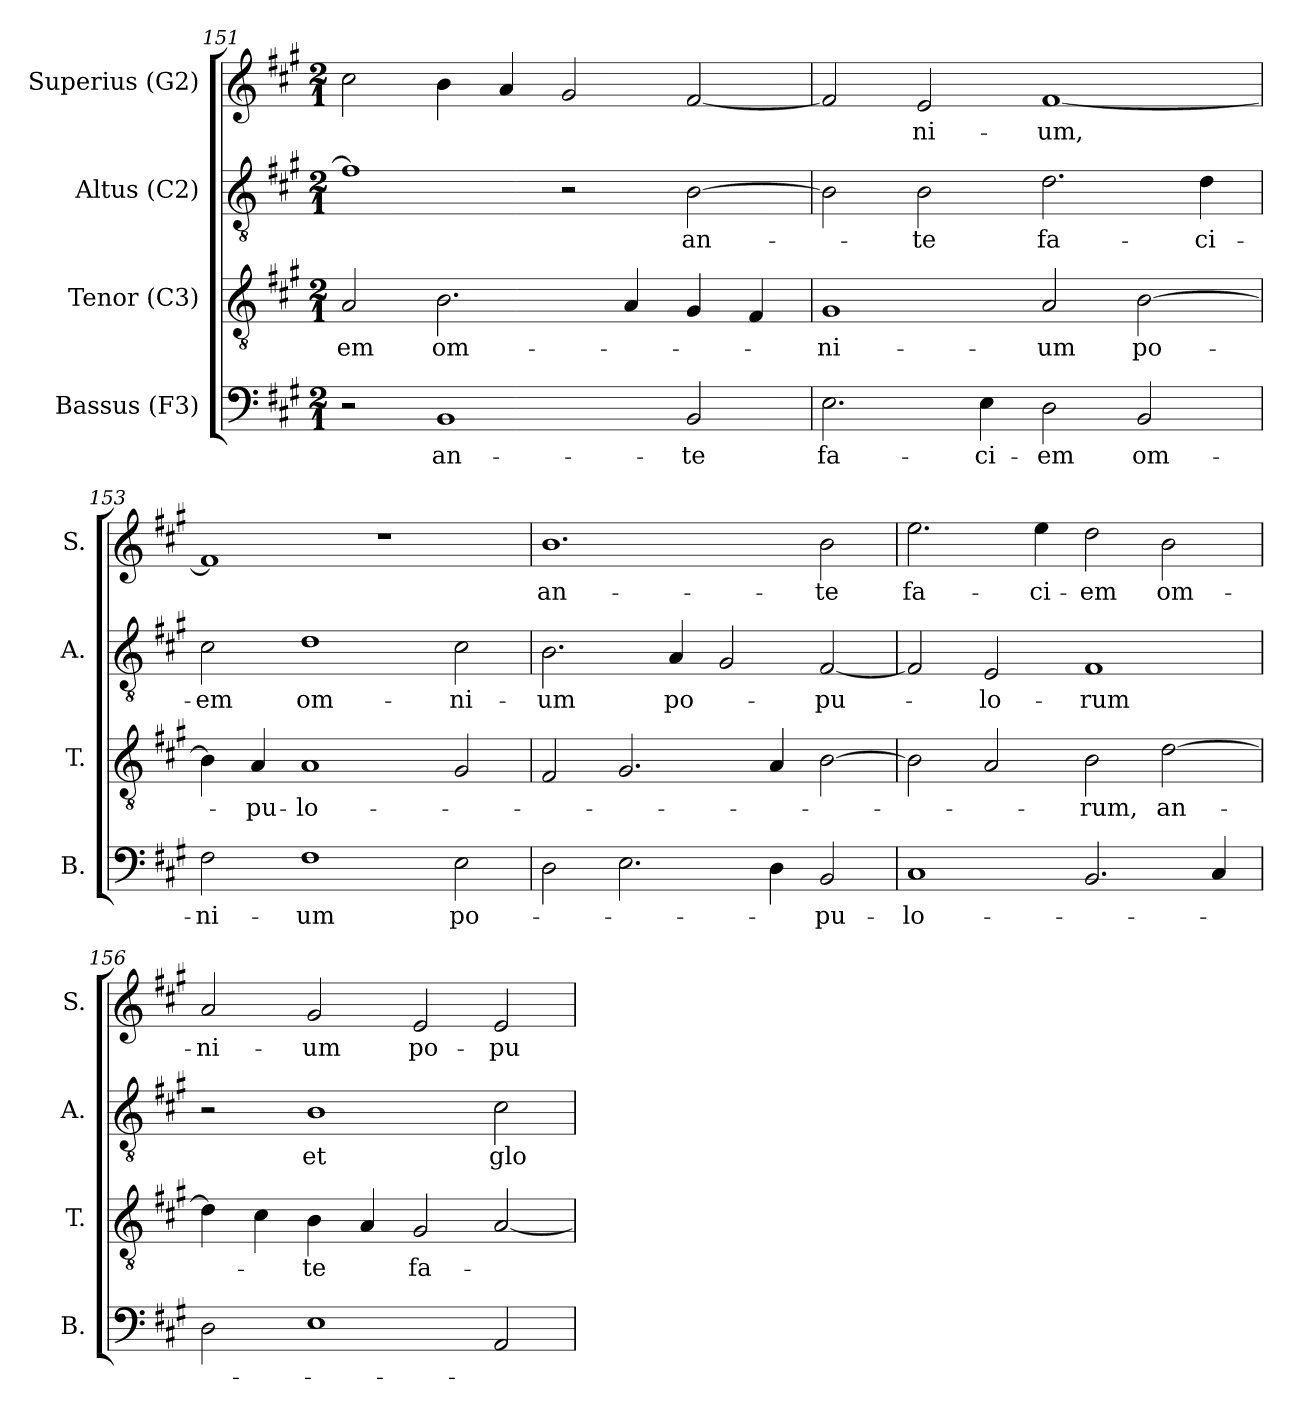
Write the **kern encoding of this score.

**kern	**text	**kern	**text	**kern	**text	**kern	**text
*part4	*part4	*part3	*part3	*part2	*part2	*part1	*part1
*staff4	*staff4	*staff3	*staff3	*staff2	*staff2	*staff1	*staff1
*I"Bassus (F3)	*	*I"Tenor (C3)	*	*I"Altus (C2)	*	*I"Superius (G2)	*
*I'B.	*	*I'T.	*	*I'A.	*	*I'S.	*
!!LO:LB:g=z
*clefF4	*	*clefGv2	*	*clefGv2	*	*clefG2	*
*	*	*ITrd7c12	*	*ITrd7c12	*	*	*
*k[f#c#g#]	*	*k[f#c#g#]	*	*k[f#c#g#]	*	*k[f#c#g#]	*
*A:	*	*A:	*	*A:	*	*A:	*
*M2/1	*	*M2/1	*	*M2/1	*	*M2/1	*
=151	=151	=151	=151	=151	=151	=151	=151
!	!	!	!LO:LY:b:color=#000000	!	!	!	!
2r	.	2AAi/	-em	1F#i]	.	2cc#i\	.
!	!LO:LY:b:color=#000000	!	!	!	!	!	!
!	!	!	!LO:LY:b:color=#000000	!	!	!	!
1BBi	an-	2.BBi\	om-	.	.	4bi\	.
.	.	.	.	.	.	4ai/	.
.	.	.	.	2r	.	2g#i/	.
.	.	4AAi/	.	.	.	.	.
!	!LO:LY:b:color=#000000	!	!	!	!	!	!
!	!	!	!	!	!LO:LY:b:color=#000000	!	!
2BBi/	-te	4GG#i/	.	[2BBi\	an-	[2f#i/	.
.	.	4FF#i/	.	.	.	.	.
=152	=152	=152	=152	=152	=152	=152	=152
!	!LO:LY:b:color=#000000	!	!	!	!	!	!
!	!	!	!LO:LY:b:color=#000000	!	!	!	!
2.Ei\	fa-	1GG#i	-ni-	2BBi\]	.	2f#i/]	.
!	!	!	!	!	!LO:LY:b:color=#000000	!	!
!	!	!	!	!	!	!	!LO:LY:b:color=#000000
.	.	.	.	2BBi\	-te	2ei/	-ni-
!	!LO:LY:b:color=#000000	!	!	!	!	!	!
4Ei\	-ci-	.	.	.	.	.	.
!	!LO:LY:b:color=#000000	!	!	!	!	!	!
!	!	!	!LO:LY:b:color=#000000	!	!	!	!
!	!	!	!	!	!LO:LY:b:color=#000000	!	!
!	!	!	!	!	!	!	!LO:LY:b:color=#000000
2Di\	-em	2AAi/	-um	2.Di\	fa-	[1f#i	-um,
!	!LO:LY:b:color=#000000	!	!	!	!	!	!
!	!	!	!LO:LY:b:color=#000000	!	!	!	!
2BBi/	om-	[2BBi\	po-	.	.	.	.
!	!	!	!	!	!LO:LY:b:color=#000000	!	!
.	.	.	.	4Di\	-ci-	.	.
=153	=153	=153	=153	=153	=153	=153	=153
!	!LO:LY:b:color=#000000	!	!	!	!	!	!
!	!	!	!	!	!LO:LY:b:color=#000000	!	!
2F#i\	-ni-	4BBi\]	.	2C#i\	-em	1f#i]	.
!	!	!	!LO:LY:b:color=#000000	!	!	!	!
.	.	4AAi/	-pu-	.	.	.	.
!	!LO:LY:b:color=#000000	!	!	!	!	!	!
!	!	!	!LO:LY:b:color=#000000	!	!	!	!
!	!	!	!	!	!LO:LY:b:color=#000000	!	!
1F#i	-um	1AAi	-lo-	1Di	om-	.	.
.	.	.	.	.	.	1r	.
!	!LO:LY:b:color=#000000	!	!	!	!	!	!
!	!	!	!	!	!LO:LY:b:color=#000000	!	!
2Ei\	po-	2GG#i/	.	2C#i\	-ni-	.	.
=154	=154	=154	=154	=154	=154	=154	=154
!	!	!	!	!	!LO:LY:b:color=#000000	!	!
!	!	!	!	!	!	!	!LO:LY:b:color=#000000
2Di\	.	2FF#i/	.	2.BBi\	-um	1.bi	an-
2.Ei\	.	2.GG#i/	.	.	.	.	.
!	!	!	!	!	!LO:LY:b:color=#000000	!	!
.	.	.	.	4AAi/	po-	.	.
.	.	.	.	2GG#i/	.	.	.
4Di\	.	4AAi/	.	.	.	.	.
!	!LO:LY:b:color=#000000	!	!	!	!	!	!
!	!	!	!	!	!LO:LY:b:color=#000000	!	!
!	!	!	!	!	!	!	!LO:LY:b:color=#000000
2BBi/	-pu-	[2BBi\	.	[2FF#i/	-pu-	2bi\	-te
!!LO:LB:g=z
=155	=155	=155	=155	=155	=155	=155	=155
!	!LO:LY:b:color=#000000	!	!	!	!	!	!
!	!	!	!	!	!	!	!LO:LY:b:color=#000000
1C#i	-lo-	2BBi\]	.	2FF#i/]	.	2.eei\	fa-
!	!	!	!	!	!LO:LY:b:color=#000000	!	!
.	.	2AAi/	.	2EEi/	-lo-	.	.
!	!	!	!	!	!	!	!LO:LY:b:color=#000000
.	.	.	.	.	.	4eei\	-ci-
!	!	!	!LO:LY:b:color=#000000	!	!	!	!
!	!	!	!	!	!LO:LY:b:color=#000000	!	!
!	!	!	!	!	!	!	!LO:LY:b:color=#000000
2.BBi/	.	2BBi\	-rum,	1FF#i	-rum	2ddi\	-em
!	!	!	!LO:LY:b:color=#000000	!	!	!	!
!	!	!	!	!	!	!	!LO:LY:b:color=#000000
.	.	[2Di\	an-	.	.	2bi\	om-
4C#i/	.	.	.	.	.	.	.
=156	=156	=156	=156	=156	=156	=156	=156
!	!	!	!	!	!	!	!LO:LY:b:color=#000000
2Di\	.	4Di\]	.	2r	.	2ai/	-ni-
.	.	4C#i\	.	.	.	.	.
!	!	!	!LO:LY:b:color=#000000	!	!	!	!
!	!	!	!	!	!LO:LY:b:color=#000000	!	!
!	!	!	!	!	!	!	!LO:LY:b:color=#000000
1Ei	.	4BBi\	-te	1BBi	et	2g#i/	-um
.	.	4AAi/	.	.	.	.	.
!	!	!	!LO:LY:b:color=#000000	!	!	!	!
!	!	!	!	!	!	!	!LO:LY:b:color=#000000
.	.	2GG#i/	fa-	.	.	2ei/	po-
!	!	!	!	!	!LO:LY:b:color=#000000	!	!
!	!	!	!	!	!	!	!LO:LY:b:color=#000000
2AAi/	.	[2AAi/	.	2C#i\	glo-	2ei/	-pu-
=	=	=	=	=	=	=	=
*-	*-	*-	*-	*-	*-	*-	*-
